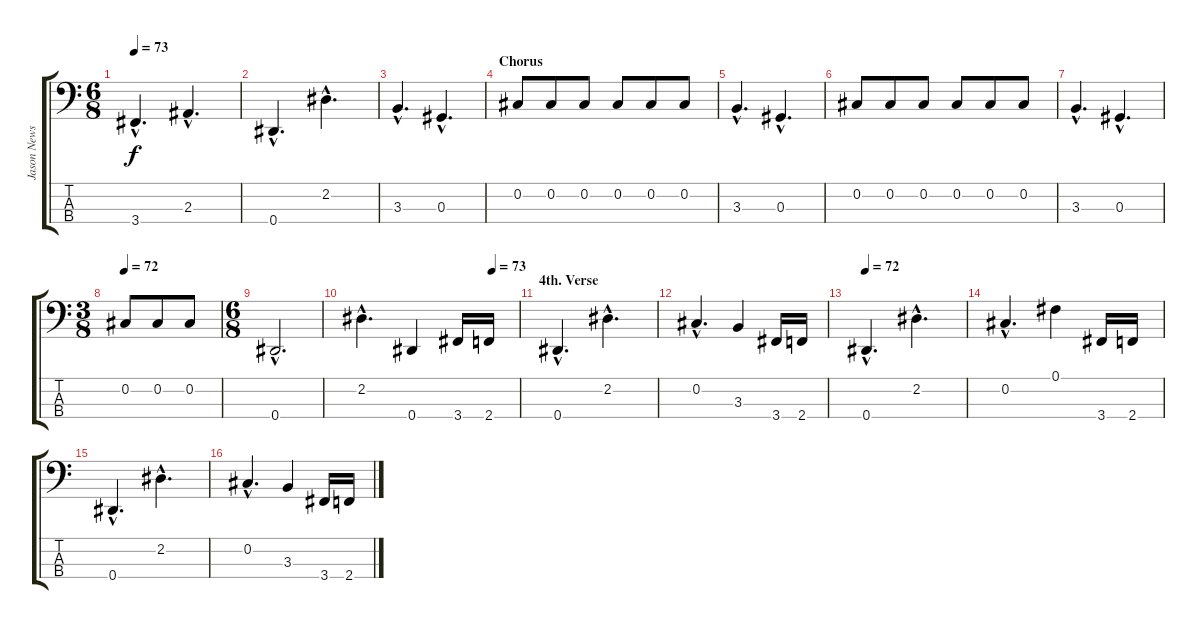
\track ("Jason Newsted (Bass)" "Jason News") {instrument electricbasspick}
\staff {score tabs}
\tuning (Gb2 Db2 Ab1 Eb1) {hide}
\ts (6 8)
\tempo 73
\clef f4
\ks c
3.4{hac}.4{d dy f} 2.3{hac}.4{d} |
0.4{hac}.4{d} 2.2{hac}.4{d} |
3.3{hac}.4{d} 0.3{hac}.4{d} |
\section ("" "Chorus")
0.2.8 0.2.8 0.2.8 0.2.8 0.2.8 0.2.8 |
3.3{hac}.4{d} 0.3{hac}.4{d} |
0.2.8 0.2.8 0.2.8 0.2.8 0.2.8 0.2.8 |
3.3{hac}.4{d} 0.3{hac}.4{d} |
\ts (3 8)
\tempo 72
0.2.8 0.2.8 0.2.8 |
\ts (6 8)
0.4{hac}.2{d} |
\tempo (73 0.8333333333333334)
2.2{hac}.4{d} 0.4.4 3.4.16 2.4.16 |
\section ("" "4th. Verse")
0.4{hac}.4{d} 2.2{hac}.4{d} |
0.2{hac}.4{d} 3.3.4 3.4.16 2.4.16 |
\tempo 72
0.4{hac}.4{d} 2.2{hac}.4{d} |
0.2{hac}.4{d} 0.1.4 3.4.16 2.4.16 |
0.4{hac}.4{d} 2.2{hac}.4{d} |
0.2{hac}.4{d} 3.3.4 3.4.16 2.4.16
